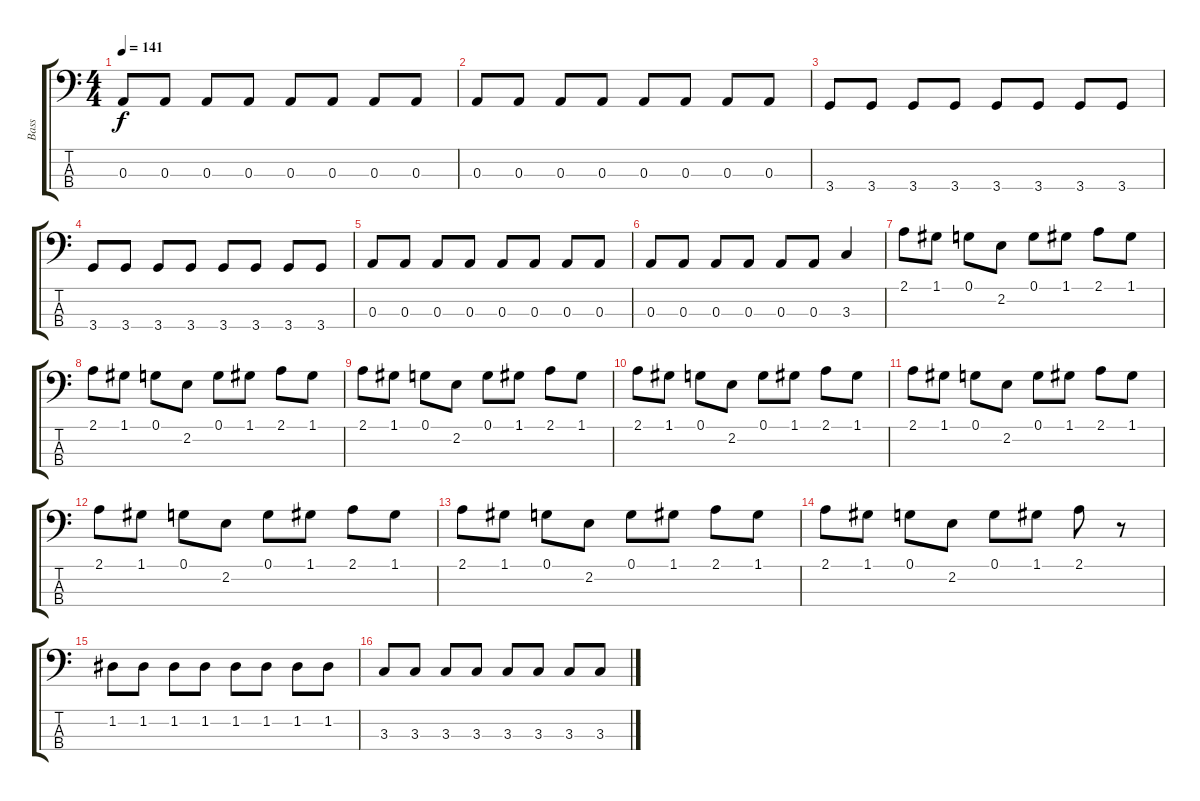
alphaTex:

\track ("Bass" "Bass") {instrument electricbassfinger}
\staff {score tabs}
\tuning (G2 D2 A1 E1) {hide}
\ts (4 4)
\tempo 141
\clef f4
\ks c
0.3.8{dy f} 0.3.8 0.3.8 0.3.8 0.3.8 0.3.8 0.3.8 0.3.8 |
0.3.8 0.3.8 0.3.8 0.3.8 0.3.8 0.3.8 0.3.8 0.3.8 |
3.4.8 3.4.8 3.4.8 3.4.8 3.4.8 3.4.8 3.4.8 3.4.8 |
3.4.8 3.4.8 3.4.8 3.4.8 3.4.8 3.4.8 3.4.8 3.4.8 |
0.3.8 0.3.8 0.3.8 0.3.8 0.3.8 0.3.8 0.3.8 0.3.8 |
0.3.8 0.3.8 0.3.8 0.3.8 0.3.8 0.3.8 3.3.4 |
2.1.8 1.1.8 0.1.8 2.2.8 0.1.8 1.1.8 2.1.8 1.1.8 |
2.1.8 1.1.8 0.1.8 2.2.8 0.1.8 1.1.8 2.1.8 1.1.8 |
2.1.8 1.1.8 0.1.8 2.2.8 0.1.8 1.1.8 2.1.8 1.1.8 |
2.1.8 1.1.8 0.1.8 2.2.8 0.1.8 1.1.8 2.1.8 1.1.8 |
2.1.8 1.1.8 0.1.8 2.2.8 0.1.8 1.1.8 2.1.8 1.1.8 |
2.1.8 1.1.8 0.1.8 2.2.8 0.1.8 1.1.8 2.1.8 1.1.8 |
2.1.8 1.1.8 0.1.8 2.2.8 0.1.8 1.1.8 2.1.8 1.1.8 |
2.1.8 1.1.8 0.1.8 2.2.8 0.1.8 1.1.8 2.1.8 r.8 |
1.2.8 1.2.8 1.2.8 1.2.8 1.2.8 1.2.8 1.2.8 1.2.8 |
3.3.8 3.3.8 3.3.8 3.3.8 3.3.8 3.3.8 3.3.8 3.3.8
